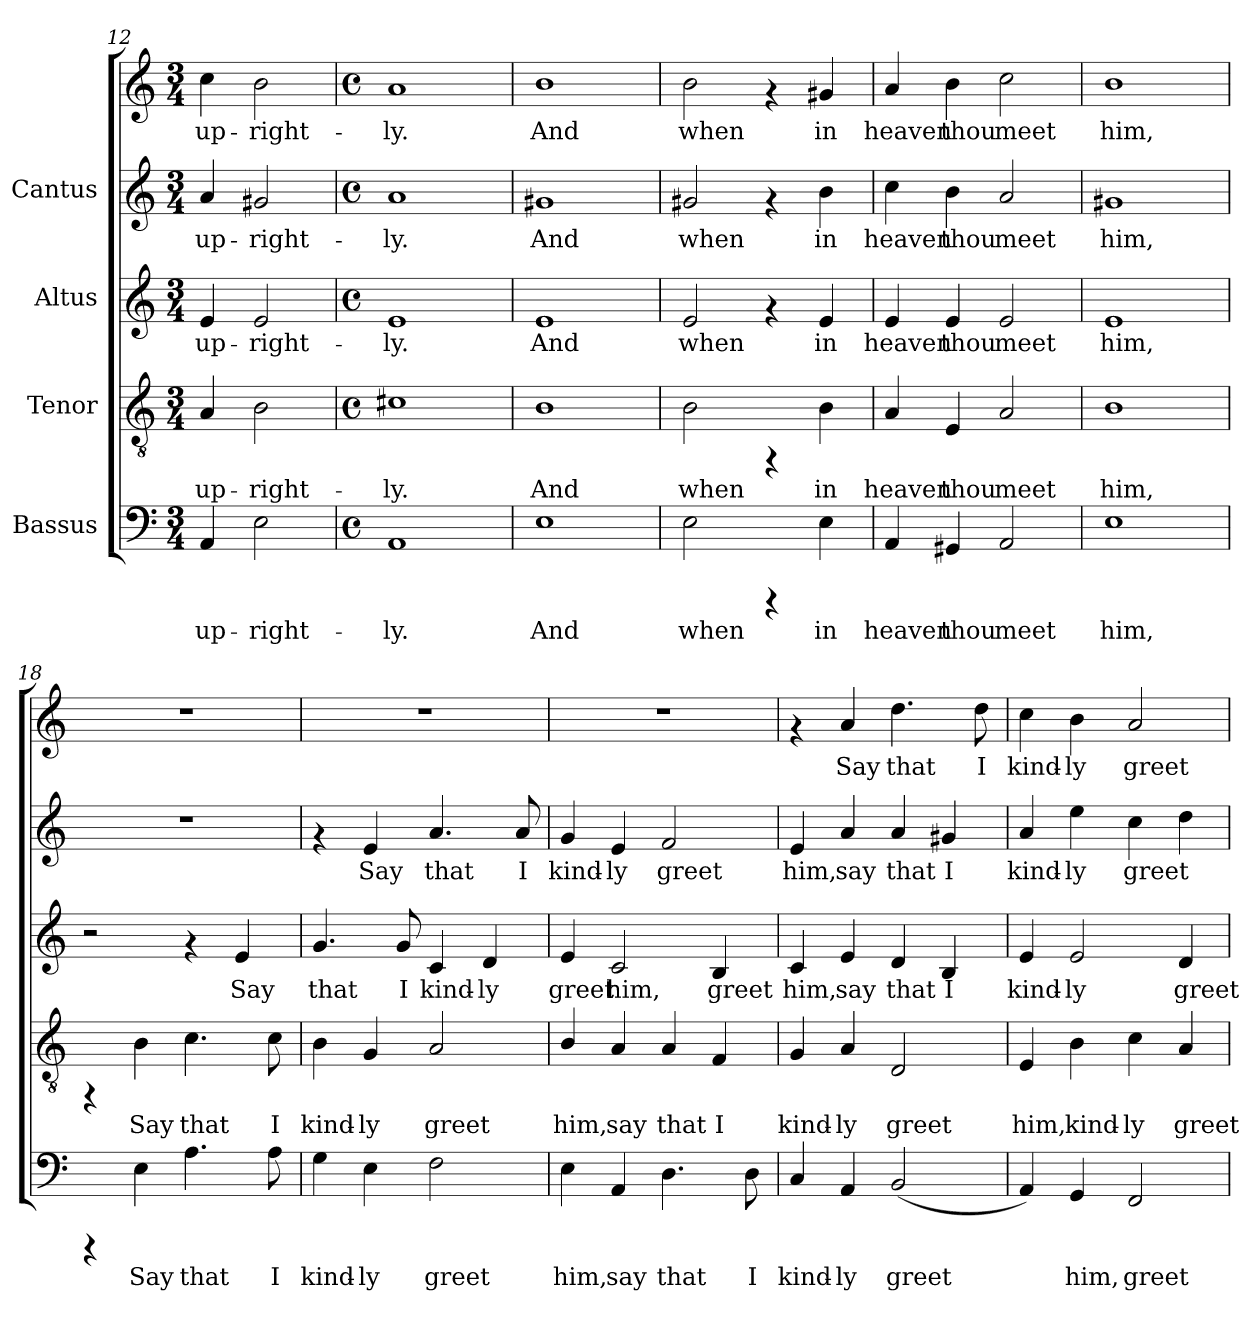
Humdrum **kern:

**kern	**text	**kern	**text	**kern	**text	**kern	**text	**kern	**text
*part4	*part4	*part3	*part3	*part2	*part2	*part1	*part1	*part1	*part1
*staff5	*staff5	*staff4	*staff4	*staff3	*staff3	*staff2	*staff2	*staff1	*staff1
*I"Bassus	*	*I"Tenor	*	*I"Altus	*	*I"Cantus	*	*	*
*clefF4	*	*clefGv2	*	*clefG2	*	*clefG2	*	*clefG2	*
*M3/4	*	*M3/4	*	*M3/4	*	*M3/4	*	*M3/4	*
=12	=12	=12	=12	=12	=12	=12	=12	=12	=12
!	!LO:LY:b:cj	!	!LO:LY:b:cj	!	!LO:LY:b:cj	!	!LO:LY:b:cj	!	!LO:LY:b:cj
4AA/	up-	4A/	up-	4e/	up-	4a/	-up-	4cc\	up-
!	!LO:LY:b:cj	!	!LO:LY:b:cj	!	!LO:LY:b:cj	!	!LO:LY:b:cj	!	!LO:LY:b:cj
2E\	-right-	2B\	-right-	2e/	-right-	2g#X/	-right-	2b\	-right-
=13	=13	=13	=13	=13	=13	=13	=13	=13	=13
*M4/4	*	*M4/4	*	*M4/4	*	*M4/4	*	*M4/4	*
*met(c)	*	*met(c)	*	*met(c)	*	*met(c)	*	*met(c)	*
!	!LO:LY:b:cj	!	!LO:LY:b:cj	!	!LO:LY:b:cj	!	!LO:LY:b:cj	!	!LO:LY:b:cj
1AA	-ly.	1c#X	-ly.	1e	-ly.	1a	ly.	1a	-ly.
=14	=14	=14	=14	=14	=14	=14	=14	=14	=14
!	!LO:LY:b:cj	!	!LO:LY:b:cj	!	!LO:LY:b:cj	!	!LO:LY:b:cj	!	!LO:LY:b:cj
1E	And	1B	And	1e	And	1g#X	And	1b	And
=15	=15	=15	=15	=15	=15	=15	=15	=15	=15
!	!LO:LY:b:cj	!	!LO:LY:b:cj	!	!LO:LY:b:cj	!	!LO:LY:b:cj	!	!LO:LY:b:cj
2E\	when	2B\	when	2e/	when	2g#X/	when	2b\	when
4rCCC	.	4rFF	.	4rf	.	4rf	.	4rf	.
!	!LO:LY:b:cj	!	!LO:LY:b:cj	!	!LO:LY:b:cj	!	!LO:LY:b:cj	!	!LO:LY:b:cj
4E\	in	4B\	in	4e/	in	4b\	in	4g#X/	in
=16	=16	=16	=16	=16	=16	=16	=16	=16	=16
!	!LO:LY:b:cj	!	!LO:LY:b:cj	!	!LO:LY:b:cj	!	!LO:LY:b:cj	!	!LO:LY:b:cj
4AA/	heaven	4A/	heaven	4e/	heaven	4cc\	heaven	4a/	heaven
!	!LO:LY:b:cj	!	!LO:LY:b:cj	!	!LO:LY:b:cj	!	!LO:LY:b:cj	!	!LO:LY:b:cj
4GG#X/	thou	4E/	thou	4e/	thou	4b\	thou	4b\	thou
!	!LO:LY:b:cj	!	!LO:LY:b:cj	!	!LO:LY:b:cj	!	!LO:LY:b:cj	!	!LO:LY:b:cj
2AA/	meet	2A/	meet	2e/	meet	2a/	meet	2cc\	meet
=17	=17	=17	=17	=17	=17	=17	=17	=17	=17
!	!LO:LY:b:cj	!	!LO:LY:b:cj	!	!LO:LY:b:cj	!	!LO:LY:b:cj	!	!LO:LY:b:cj
1E	him,	1B	him,	1e	him,	1g#X	him,	1b	him,
!!LO:LB:g=z
=18	=18	=18	=18	=18	=18	=18	=18	=18	=18
4rCCC	.	4rFF	.	2r	.	1r	.	1r	.
!	!LO:LY:b:cj	!	!LO:LY:b:cj	!	!	!	!	!	!
4E\	Say	4B\	Say	.	.	.	.	.	.
!	!LO:LY:b:cj	!	!LO:LY:b:cj	!	!	!	!	!	!
4.A\	that	4.c\	that	4rf	.	.	.	.	.
!	!	!	!	!	!LO:LY:b:cj	!	!	!	!
.	.	.	.	4e/	Say	.	.	.	.
!	!LO:LY:b:cj	!	!LO:LY:b:cj	!	!	!	!	!	!
8A\	I	8c\	I	.	.	.	.	.	.
=19	=19	=19	=19	=19	=19	=19	=19	=19	=19
!	!LO:LY:b:cj	!	!LO:LY:b:cj	!	!LO:LY:b:cj	!	!	!	!
4G\	kind-	4B\	kind-	4.g/	that	4rf	.	1r	.
!	!LO:LY:b:cj	!	!LO:LY:b:cj	!	!	!	!LO:LY:b:cj	!	!
4E\	-ly	4G/	-ly	.	.	4e/	Say	.	.
!	!	!	!	!	!LO:LY:b:cj	!	!	!	!
.	.	.	.	8g/	I	.	.	.	.
!	!LO:LY:b:cj	!	!LO:LY:b:cj	!	!LO:LY:b:cj	!	!LO:LY:b:cj	!	!
2F\	greet	2A/	greet	4c/	kind-	4.a/	that	.	.
!	!	!	!	!	!LO:LY:b:cj	!	!	!	!
.	.	.	.	4d/	-ly	.	.	.	.
!	!	!	!	!	!	!	!LO:LY:b:cj	!	!
.	.	.	.	.	.	8a/	I	.	.
=20	=20	=20	=20	=20	=20	=20	=20	=20	=20
!	!LO:LY:b:cj	!	!LO:LY:b:cj	!	!LO:LY:b:cj	!	!LO:LY:b:cj	!	!
4E\	him,	4B/	him,	4e/	greet	4g/	kind-	1r	.
!	!LO:LY:b:cj	!	!LO:LY:b:cj	!	!LO:LY:b:cj	!	!LO:LY:b:cj	!	!
4AA/	say	4A/	say	2c/	him,	4e/	-ly	.	.
!	!LO:LY:b:cj	!	!LO:LY:b:cj	!	!	!	!LO:LY:b:cj	!	!
4.D\	that	4A/	that	.	.	2f/	greet	.	.
!	!	!	!LO:LY:b:cj	!	!LO:LY:b:cj	!	!	!	!
.	.	4F/	I	4B/	greet	.	.	.	.
!	!LO:LY:b:cj	!	!	!	!	!	!	!	!
8D\	I	.	.	.	.	.	.	.	.
=21	=21	=21	=21	=21	=21	=21	=21	=21	=21
!	!LO:LY:b:cj	!	!LO:LY:b:cj	!	!LO:LY:b:cj	!	!LO:LY:b:cj	!	!
4C/	kind-	4G/	kind-	4c/	him,	4e/	him,	4rf	.
!	!LO:LY:b:cj	!	!LO:LY:b:cj	!	!LO:LY:b:cj	!	!LO:LY:b:cj	!	!LO:LY:b:cj
4AA/	-ly	4A/	-ly	4e/	say	4a/	say	4a/	Say
!	!LO:LY:b:cj	!	!LO:LY:b:cj	!	!LO:LY:b:cj	!	!LO:LY:b:cj	!	!LO:LY:b:cj
(<2BB/	greet	2D/	greet	4d/	that	4a/	that	4.dd\	that
!	!	!	!	!	!LO:LY:b:cj	!	!LO:LY:b:cj	!	!
.	.	.	.	4B/	I	4g#X/	I	.	.
!	!	!	!	!	!	!	!	!	!LO:LY:b:cj
.	.	.	.	.	.	.	.	8dd\	I
!!LO:LB:g=z
=22	=22	=22	=22	=22	=22	=22	=22	=22	=22
!	!LO:LY:b:cj	!	!LO:LY:b:cj	!	!LO:LY:b:cj	!	!LO:LY:b:cj	!	!LO:LY:b:cj
4AA/)	.	4E/	him,	4e/	kind-	4a/	kind-	4cc\	kind-
!	!LO:LY:b:cj	!	!LO:LY:b:cj	!	!LO:LY:b:cj	!	!LO:LY:b:cj	!	!LO:LY:b:cj
4GG/	him,	4B\	kind-	2e/	-ly	4ee\	-ly	4b\	-ly
!	!LO:LY:b:cj	!	!LO:LY:b:cj	!	!	!	!LO:LY:b:cj	!	!LO:LY:b:cj
2FF/	greet	4c\	-ly	.	.	4cc\	greet	2a/	greet
!	!	!	!LO:LY:b:cj	!	!LO:LY:b:cj	!	!LO:LY:b:cj	!	!
.	.	4A/	greet	4d/	greet	4dd\	.	.	.
=	=	=	=	=	=	=	=	=	=
*-	*-	*-	*-	*-	*-	*-	*-	*-	*-
